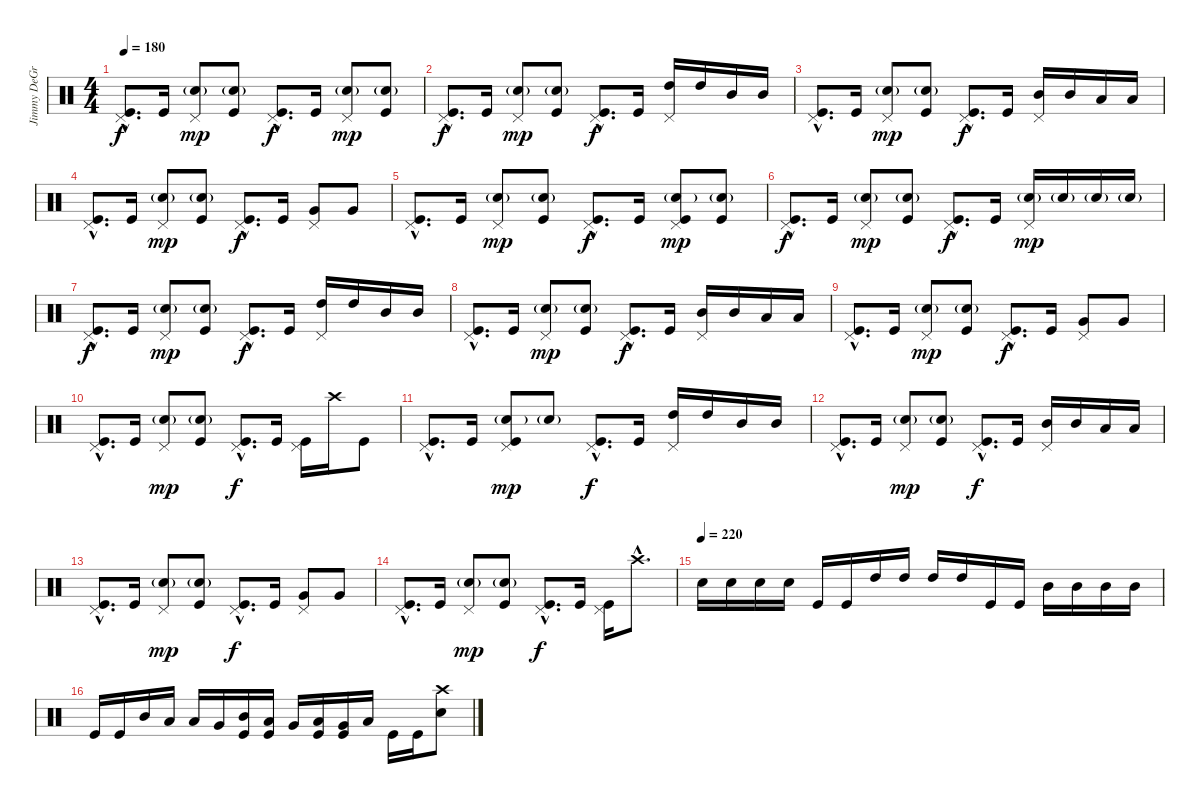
\track ("Jimmy DeGrasso" "Jimmy DeGr") {instrument percussion}
\staff {score}
\articulation defaults
\ts (4 4)
\tempo 180
\clef neutral
\ks c
("Pedal Hi-Hat (hit)"{hac} "Kick (hit)"{hac}).8{d dy f} "Kick (hit)".16 ("Pedal Hi-Hat (hit)" "Snare (hit) 2"{g}).8{dy mp} ("Snare (hit) 2"{g} "Kick (hit)").8 ("Pedal Hi-Hat (hit)"{hac} "Kick (hit)"{hac}).8{d dy f} "Kick (hit)".16 ("Pedal Hi-Hat (hit)" "Snare (hit) 2"{g}).8{dy mp} ("Snare (hit) 2"{g} "Kick (hit)").8 |
("Pedal Hi-Hat (hit)"{hac} "Kick (hit)"{hac}).8{d dy f} "Kick (hit)".16 ("Pedal Hi-Hat (hit)" "Snare (hit) 2"{g}).8{dy mp} ("Snare (hit) 2"{g} "Kick (hit)").8 ("Pedal Hi-Hat (hit)"{hac} "Kick (hit)"{hac}).8{d dy f} "Kick (hit)".16 ("Pedal Hi-Hat (hit)" "High Tom (hit)").16 "High Tom (hit)".16 "Mid Tom (hit)".16 "Mid Tom (hit)".16 |
("Pedal Hi-Hat (hit)"{hac} "Kick (hit)"{hac}).8{d} "Kick (hit)".16 ("Pedal Hi-Hat (hit)" "Snare (hit) 2"{g}).8{dy mp} ("Snare (hit) 2"{g} "Kick (hit)").8 ("Pedal Hi-Hat (hit)"{hac} "Kick (hit)"{hac}).8{d dy f} "Kick (hit)".16 ("Pedal Hi-Hat (hit)" "Mid Tom (hit)").16 "Mid Tom (hit)".16 "Low Tom (hit)".16 "Low Tom (hit)".16 |
("Pedal Hi-Hat (hit)"{hac} "Kick (hit)"{hac}).8{d} "Kick (hit)".16 ("Pedal Hi-Hat (hit)" "Snare (hit) 2"{g}).8{dy mp} ("Snare (hit) 2"{g} "Kick (hit)").8 ("Pedal Hi-Hat (hit)"{hac} "Kick (hit)"{hac}).8{d dy f} "Kick (hit)".16 ("Pedal Hi-Hat (hit)" "Very Low Tom (hit)").8 "Very Low Tom (hit)".8 |
("Pedal Hi-Hat (hit)"{hac} "Kick (hit)"{hac}).8{d} "Kick (hit)".16 ("Pedal Hi-Hat (hit)" "Snare (hit) 2"{g}).8{dy mp} ("Snare (hit) 2"{g} "Kick (hit)").8 ("Pedal Hi-Hat (hit)"{hac} "Kick (hit)"{hac}).8{d dy f} "Kick (hit)".16 ("Pedal Hi-Hat (hit)" "Snare (hit) 2"{g} "Kick (hit)").8{dy mp} ("Snare (hit) 2"{g} "Kick (hit)").8 |
("Pedal Hi-Hat (hit)"{hac} "Kick (hit)"{hac}).8{d dy f} "Kick (hit)".16 ("Pedal Hi-Hat (hit)" "Snare (hit) 2"{g}).8{dy mp} ("Snare (hit) 2"{g} "Kick (hit)").8 ("Pedal Hi-Hat (hit)"{hac} "Kick (hit)"{hac}).8{d dy f} "Kick (hit)".16 ("Pedal Hi-Hat (hit)" "Snare (hit) 2"{g}).16{dy mp} "Snare (hit) 2"{g}.16 "Snare (hit) 2"{g}.16 "Snare (hit) 2"{g}.16 |
("Pedal Hi-Hat (hit)"{hac} "Kick (hit)"{hac}).8{d dy f} "Kick (hit)".16 ("Pedal Hi-Hat (hit)" "Snare (hit) 2"{g}).8{dy mp} ("Snare (hit) 2"{g} "Kick (hit)").8 ("Pedal Hi-Hat (hit)"{hac} "Kick (hit)"{hac}).8{d dy f} "Kick (hit)".16 ("Pedal Hi-Hat (hit)" "High Tom (hit)").16 "High Tom (hit)".16 "Mid Tom (hit)".16 "Mid Tom (hit)".16 |
("Pedal Hi-Hat (hit)"{hac} "Kick (hit)"{hac}).8{d} "Kick (hit)".16 ("Pedal Hi-Hat (hit)" "Snare (hit) 2"{g}).8{dy mp} ("Snare (hit) 2"{g} "Kick (hit)").8 ("Pedal Hi-Hat (hit)"{hac} "Kick (hit)"{hac}).8{d dy f} "Kick (hit)".16 ("Pedal Hi-Hat (hit)" "Mid Tom (hit)").16 "Mid Tom (hit)".16 "Low Tom (hit)".16 "Low Tom (hit)".16 |
("Pedal Hi-Hat (hit)"{hac} "Kick (hit)"{hac}).8{d} "Kick (hit)".16 ("Pedal Hi-Hat (hit)" "Snare (hit) 2"{g}).8{dy mp} ("Snare (hit) 2"{g} "Kick (hit)").8 ("Pedal Hi-Hat (hit)"{hac} "Kick (hit)"{hac}).8{d dy f} "Kick (hit)".16 ("Pedal Hi-Hat (hit)" "Very Low Tom (hit)").8 "Very Low Tom (hit)".8 |
("Pedal Hi-Hat (hit)"{hac} "Kick (hit)"{hac}).8{d} "Kick (hit)".16 ("Pedal Hi-Hat (hit)" "Snare (hit) 2"{g}).8{dy mp} ("Snare (hit) 2"{g} "Kick (hit)").8 ("Pedal Hi-Hat (hit)"{hac} "Kick (hit)"{hac}).8{d dy f} "Kick (hit)".16 ("Pedal Hi-Hat (hit)" "Kick (hit)").16 "Crash high (hit)".16 "Kick (hit)".8 |
("Pedal Hi-Hat (hit)"{hac} "Kick (hit)"{hac}).8{d} "Kick (hit)".16 ("Pedal Hi-Hat (hit)" "Snare (hit) 2"{g} "Kick (hit)").8{dy mp} "Snare (hit) 2"{g}.8 ("Pedal Hi-Hat (hit)"{hac} "Kick (hit)"{hac}).8{d dy f} "Kick (hit)".16 ("Pedal Hi-Hat (hit)" "High Tom (hit)").16 "High Tom (hit)".16 "Mid Tom (hit)".16 "Mid Tom (hit)".16 |
("Pedal Hi-Hat (hit)"{hac} "Kick (hit)"{hac}).8{d} "Kick (hit)".16 ("Pedal Hi-Hat (hit)" "Snare (hit) 2"{g}).8{dy mp} ("Snare (hit) 2"{g} "Kick (hit)").8 ("Pedal Hi-Hat (hit)"{hac} "Kick (hit)"{hac}).8{d dy f} "Kick (hit)".16 ("Pedal Hi-Hat (hit)" "Mid Tom (hit)").16 "Mid Tom (hit)".16 "Low Tom (hit)".16 "Low Tom (hit)".16 |
("Pedal Hi-Hat (hit)"{hac} "Kick (hit)"{hac}).8{d} "Kick (hit)".16 ("Pedal Hi-Hat (hit)" "Snare (hit) 2"{g}).8{dy mp} ("Snare (hit) 2"{g} "Kick (hit)").8 ("Pedal Hi-Hat (hit)"{hac} "Kick (hit)"{hac}).8{d dy f} "Kick (hit)".16 ("Pedal Hi-Hat (hit)" "Very Low Tom (hit)").8 "Very Low Tom (hit)".8 |
("Pedal Hi-Hat (hit)"{hac} "Kick (hit)"{hac}).8{d} "Kick (hit)".16 ("Pedal Hi-Hat (hit)" "Snare (hit) 2"{g}).8{dy mp} ("Snare (hit) 2"{g} "Kick (hit)").8 ("Pedal Hi-Hat (hit)"{hac} "Kick (hit)"{hac}).8{d dy f} "Kick (hit)".16 ("Pedal Hi-Hat (hit)" "Kick (hit)").16 "Crash high (hit)"{hac}.8{d} |
\tempo (220)
"Snare (hit) 2".16 "Snare (hit) 2".16 "Snare (hit) 2".16 "Snare (hit) 2".16 "Kick (hit)".16 "Kick (hit)".16 "High Tom (hit)".16 "High Tom (hit)".16 "High Tom (hit)".16 "High Tom (hit)".16 "Kick (hit)".16 "Kick (hit)".16 "Mid Tom (hit)".16 "Mid Tom (hit)".16 "Mid Tom (hit)".16 "Mid Tom (hit)".16 |
"Kick (hit)".16 "Kick (hit)".16 "Mid Tom (hit)".16 "Low Tom (hit)".16 "Low Tom (hit)".16 "Very Low Tom (hit)".16 ("Mid Tom (hit)" "Kick (hit)").16 ("Low Tom (hit)" "Kick (hit)").16 "Very Low Tom (hit)".16 ("Low Tom (hit)" "Kick (hit)").16 ("Very Low Tom (hit)" "Kick (hit)").16 "Low Floor Tom (hit)".16 "Kick (hit)".16 "Kick (hit)".16 ("Crash high (hit)" "Snare (hit) 2").8
